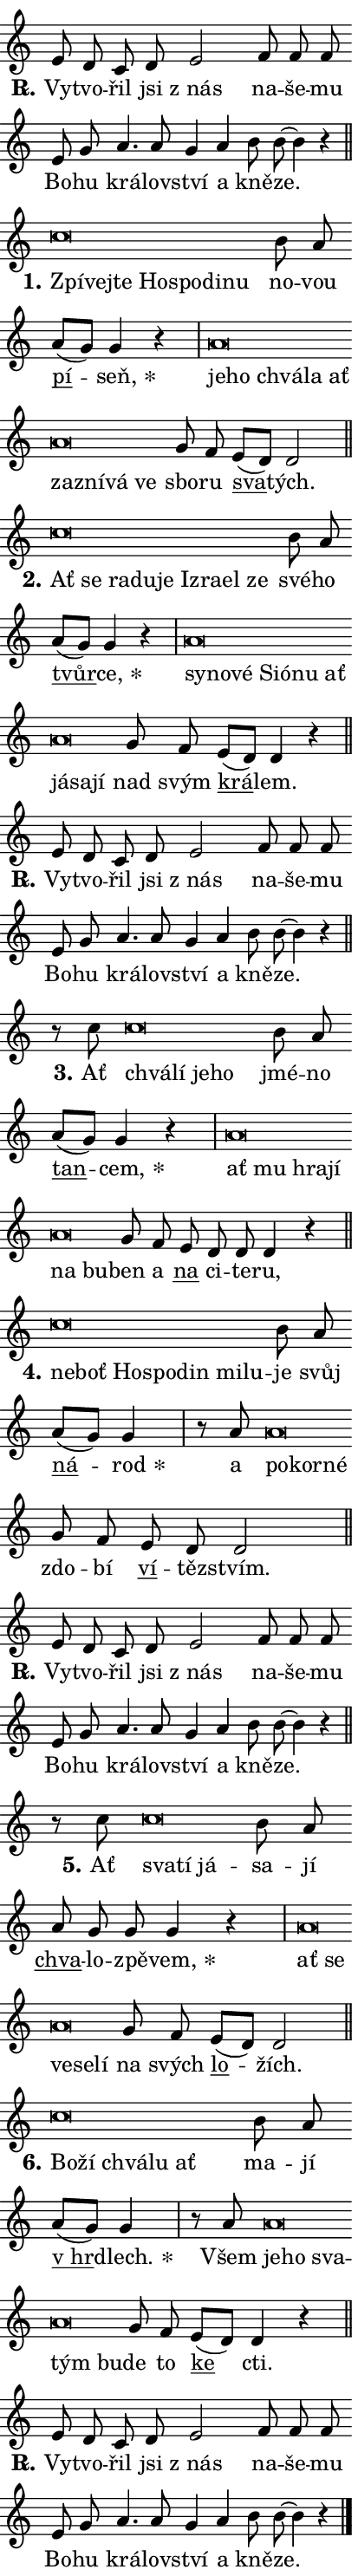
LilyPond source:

\version "2.24.0"
\header { tagline = "" }
\paper {
  indent = 0\cm
  top-margin = 0\cm
  right-margin = 0.13\cm % to fit lyric hyphens
  bottom-margin = 0\cm
  left-margin = 0\cm
  paper-width = 7\cm
  page-breaking = #ly:one-page-breaking
  system-system-spacing.basic-distance = #11
  score-system-spacing.basic-distance = #11
  ragged-last = ##f
}


%% Author: Thomas Morley
%% https://lists.gnu.org/archive/html/lilypond-user/2020-05/msg00002.html
#(define (line-position grob)
"Returns position of @var[grob} in current system:
   @code{'start}, if at first time-step
   @code{'end}, if at last time-step
   @code{'middle} otherwise
"
  (let* ((col (ly:item-get-column grob))
         (ln (ly:grob-object col 'left-neighbor))
         (rn (ly:grob-object col 'right-neighbor))
         (col-to-check-left (if (ly:grob? ln) ln col))
         (col-to-check-right (if (ly:grob? rn) rn col))
         (break-dir-left
           (and
             (ly:grob-property col-to-check-left 'non-musical #f)
             (ly:item-break-dir col-to-check-left)))
         (break-dir-right
           (and
             (ly:grob-property col-to-check-right 'non-musical #f)
             (ly:item-break-dir col-to-check-right))))
        (cond ((eqv? 1 break-dir-left) 'start)
              ((eqv? -1 break-dir-right) 'end)
              (else 'middle))))

#(define (tranparent-at-line-position vctor)
  (lambda (grob)
  "Relying on @code{line-position} select the relevant enry from @var{vctor}.
Used to determine transparency,"
    (case (line-position grob)
      ((end) (not (vector-ref vctor 0)))
      ((middle) (not (vector-ref vctor 1)))
      ((start) (not (vector-ref vctor 2))))))

noteHeadBreakVisibility =
#(define-music-function (break-visibility)(vector?)
"Makes @code{NoteHead}s transparent relying on @var{break-visibility}"
#{
  \override NoteHead.transparent =
    #(tranparent-at-line-position break-visibility)
#})

#(define delete-ledgers-for-transparent-note-heads
  (lambda (grob)
    "Reads whether a @code{NoteHead} is transparent.
If so this @code{NoteHead} is removed from @code{'note-heads} from
@var{grob}, which is supposed to be @code{LedgerLineSpanner}.
As a result ledgers are not printed for this @code{NoteHead}"
    (let* ((nhds-array (ly:grob-object grob 'note-heads))
           (nhds-list
             (if (ly:grob-array? nhds-array)
                 (ly:grob-array->list nhds-array)
                 '()))
           ;; Relies on the transparent-property being done before
           ;; Staff.LedgerLineSpanner.after-line-breaking is executed.
           ;; This is fragile ...
           (to-keep
             (remove
               (lambda (nhd)
                 (ly:grob-property nhd 'transparent #f))
               nhds-list)))
      ;; TODO find a better method to iterate over grob-arrays, similiar
      ;; to filter/remove etc for lists
      ;; For now rebuilt from scratch
      (set! (ly:grob-object grob 'note-heads)  '())
      (for-each
        (lambda (nhd)
          (ly:pointer-group-interface::add-grob grob 'note-heads nhd))
        to-keep))))

squashNotes = {
  \override NoteHead.X-extent = #'(-0.2 . 0.2)
  \override NoteHead.Y-extent = #'(-0.75 . 0)
  \override NoteHead.stencil =
    #(lambda (grob)
       (let ((pos (ly:grob-property grob 'staff-position)))
         (begin
           (if (< pos -7) (display "ERROR: Lower brevis then expected\n") (display ""))
           (if (<= pos -6) ly:text-interface::print ly:note-head::print))))
}
unSquashNotes = {
  \revert NoteHead.X-extent
  \revert NoteHead.Y-extent
  \revert NoteHead.stencil
}

hideNotes = \noteHeadBreakVisibility #begin-of-line-visible
unHideNotes = \noteHeadBreakVisibility #all-visible

% work-around for resetting accidentals
% https://lilypond.org/doc/v2.23/Documentation/notation/displaying-rhythms#unmetered-music
cadenzaMeasure = {
  \cadenzaOff
  \partial 1024 s1024
  \cadenzaOn
}

#(define-markup-command (accent layout props text) (markup?)
  "Underline accented syllable"
  (interpret-markup layout props
    #{\markup \override #'(offset . 4.3) \underline { #text }#}))

responsum = \markup \concat {
  "R" \hspace #-1.05 \path #0.1 #'((moveto 0 0.07) (lineto 0.9 0.8)) \hspace #0.05 "."
}

spaceSize = #0.6828661417322834 % exact space size for TeX Gyre Schola

\layout {
  \context {
    \Staff
    \remove "Time_signature_engraver"
    \override LedgerLineSpanner.after-line-breaking = #delete-ledgers-for-transparent-note-heads
  }
  \context {
    \Lyrics {
      \override LyricSpace.minimum-distance = \spaceSize
      \override LyricText.font-name = #"TeX Gyre Schola"
      \override LyricText.font-size = 1
      \override StanzaNumber.font-name = #"TeX Gyre Schola Bold"
      \override StanzaNumber.font-size = 1
    }
  }
  \context {
    \Score 
    \override NoteHead.text =
      #(lambda (grob) 
        (let ((pos (ly:grob-property grob 'staff-position)))
          #{\markup {
            \combine
              \halign #-0.55 \raise #(if (= pos -6) 0 0.5) \override #'(thickness . 2) \draw-line #'(3.2 . 0)
              \musicglyph "noteheads.sM1"
          }#}))
  }
}

% magnetic-lyrics.ily
%
%   written by
%     Jean Abou Samra <jean@abou-samra.fr>
%     Werner Lemberg <wl@gnu.org>
%
%   adapted by
%     Jiri Hon <jiri.hon@gmail.com>
%
% Version 2022-Apr-15

% https://www.mail-archive.com/lilypond-user@gnu.org/msg149350.html

#(define (Left_hyphen_pointer_engraver context)
   "Collect syllable-hyphen-syllable occurrences in lyrics and store
them in properties.  This engraver only looks to the left.  For
example, if the lyrics input is @code{foo -- bar}, it does the
following.

@itemize @bullet
@item
Set the @code{text} property of the @code{LyricHyphen} grob between
@q{foo} and @q{bar} to @code{foo}.

@item
Set the @code{left-hyphen} property of the @code{LyricText} grob with
text @q{foo} to the @code{LyricHyphen} grob between @q{foo} and
@q{bar}.
@end itemize

Use this auxiliary engraver in combination with the
@code{lyric-@/text::@/apply-@/magnetic-@/offset!} hook."
   (let ((hyphen #f)
         (text #f))
     (make-engraver
      (acknowledgers
       ((lyric-syllable-interface engraver grob source-engraver)
        (set! text grob)))
      (end-acknowledgers
       ((lyric-hyphen-interface engraver grob source-engraver)
        ;(when (not (grob::has-interface grob 'lyric-space-interface))
          (set! hyphen grob)));)
      ((stop-translation-timestep engraver)
       (when (and text hyphen)
         (ly:grob-set-object! text 'left-hyphen hyphen))
       (set! text #f)
       (set! hyphen #f)))))

#(define (lyric-text::apply-magnetic-offset! grob)
   "If the space between two syllables is less than the value in
property @code{LyricText@/.details@/.squash-threshold}, move the right
syllable to the left so that it gets concatenated with the left
syllable.

Use this function as a hook for
@code{LyricText@/.after-@/line-@/breaking} if the
@code{Left_@/hyphen_@/pointer_@/engraver} is active."
   (let ((hyphen (ly:grob-object grob 'left-hyphen #f)))
     (when hyphen
       (let ((left-text (ly:spanner-bound hyphen LEFT)))
         (when (grob::has-interface left-text 'lyric-syllable-interface)
           (let* ((common (ly:grob-common-refpoint grob left-text X))
                  (this-x-ext (ly:grob-extent grob common X))
                  (left-x-ext
                   (begin
                     ;; Trigger magnetism for left-text.
                     (ly:grob-property left-text 'after-line-breaking)
                     (ly:grob-extent left-text common X)))
                  ;; `delta` is the gap width between two syllables.
                  (delta (- (interval-start this-x-ext)
                            (interval-end left-x-ext)))
                  (details (ly:grob-property grob 'details))
                  (threshold (assoc-get 'squash-threshold details 0.2)))
             (when (< delta threshold)
               (let* (;; We have to manipulate the input text so that
                      ;; ligatures crossing syllable boundaries are not
                      ;; disabled.  For languages based on the Latin
                      ;; script this is essentially a beautification.
                      ;; However, for non-Western scripts it can be a
                      ;; necessity.
                      (lt (ly:grob-property left-text 'text))
                      (rt (ly:grob-property grob 'text))
                      (is-space (grob::has-interface hyphen 'lyric-space-interface))
                      (space (if is-space " " ""))
                      (extra-delta (if is-space spaceSize 0))
                      ;; Append new syllable.
                      (ltrt-space (if (and (string? lt) (string? rt))
                                (string-append lt space rt)
                                (make-concat-markup (list lt space rt))))
                      ;; Right-align `ltrt` to the right side.
                      (ltrt-space-markup (grob-interpret-markup
                               grob
                               (make-translate-markup
                                (cons (interval-length this-x-ext) 0)
                                (make-right-align-markup ltrt-space)))))
                 (begin
                   ;; Don't print `left-text`.
                   (ly:grob-set-property! left-text 'stencil #f)
                   ;; Set text and stencil (which holds all collected
                   ;; syllables so far) and shift it to the left.
                   (ly:grob-set-property! grob 'text ltrt-space)
                   (ly:grob-set-property! grob 'stencil ltrt-space-markup)
                   (ly:grob-translate-axis! grob (- (- delta extra-delta)) X))))))))))


#(define (lyric-hyphen::displace-bounds-first grob)
   ;; Make very sure this callback isn't triggered too early.
   (let ((left (ly:spanner-bound grob LEFT))
         (right (ly:spanner-bound grob RIGHT)))
     (ly:grob-property left 'after-line-breaking)
     (ly:grob-property right 'after-line-breaking)
     (ly:lyric-hyphen::print grob)))

squashThreshold = #0.4

\layout {
  \context {
    \Lyrics
    \consists #Left_hyphen_pointer_engraver
    \override LyricText.after-line-breaking =
      #lyric-text::apply-magnetic-offset!
    \override LyricHyphen.stencil = #lyric-hyphen::displace-bounds-first
    \override LyricText.details.squash-threshold = \squashThreshold
    \override LyricHyphen.minimum-distance = 0
    \override LyricHyphen.minimum-length = \squashThreshold
  }
}

squashText = \override LyricText.details.squash-threshold = 9999
unSquashText = \override LyricText.details.squash-threshold = \squashThreshold

leftText = \override LyricText.self-alignment-X = #LEFT
unLeftText = \revert LyricText.self-alignment-X

starOffset = #(lambda (grob) 
                (let ((x_offset (ly:self-alignment-interface::aligned-on-x-parent grob)))
                  (if (= x_offset 0) 0 (+ x_offset 1.2))))

star = #(define-music-function (syllable)(string?)
"Append star separator at the end of a syllable"
#{
  \once \override LyricText.X-offset = #starOffset
  \lyricmode { \markup {
    #syllable
    \override #'((font-name . "TeX Gyre Schola Bold")) \hspace #0.2 \lower #0.65 \larger "*"
  } }
#})

starAccent = #(define-music-function (syllable)(string?)
"Append star separator at the end of a syllable and make accent"
#{
  \once \override LyricText.X-offset = #starOffset
  \lyricmode { \markup {
    \accent #syllable
    \override #'((font-name . "TeX Gyre Schola Bold")) \hspace #0.2 \lower #0.65 \larger "*"
  } }
#})

breath = #(define-music-function (syllable)(string?)
"Append breathing indicator at the end of a syllable"
#{
  \lyricmode { \markup { #syllable "+" } }
#})

optionalBreath = #(define-music-function (syllable)(string?)
"Append optional breathing indicator at the end of a syllable"
#{
  \lyricmode { \markup { #syllable "(+)" } }
#})


\score {
    <<
        \new Voice = "melody" { \cadenzaOn \key c \major \relative { e'8 d c d e2 \bar "" f8 f f \bar "" e g \bar "" a4. a8 g4 \bar "" a b8 b~ b4 r \cadenzaMeasure \bar "||" \break } }
        \new Lyrics \lyricsto "melody" { \lyricmode { \set stanza = \responsum
Vy -- tvo -- řil jsi "z nás" na -- še -- mu Bo -- hu krá -- lov -- ství a kně -- ze. } }
    >>
    \layout {}
}

\score {
    <<
        \new Voice = "melody" { \cadenzaOn \key c \major \relative { \squashNotes c''\breve*1/16 \hideNotes \breve*1/16 \bar "" \breve*1/16 \bar "" \breve*1/16 \bar "" \breve*1/16 \bar "" \breve*1/16 \breve*1/16 \bar "" \unHideNotes \unSquashNotes b8 a \bar "" a[( g)] g4 r \cadenzaMeasure \bar "|" \squashNotes a\breve*1/16 \hideNotes \breve*1/16 \bar "" \breve*1/16 \bar "" \breve*1/16 \bar "" \breve*1/16 \bar "" \breve*1/16 \bar "" \breve*1/16 \bar "" \breve*1/16 \breve*1/16 \bar "" \unHideNotes \unSquashNotes g8 f \bar "" e[( d)] d2 \cadenzaMeasure \bar "||" \break } }
        \new Lyrics \lyricsto "melody" { \lyricmode { \set stanza = "1."
\leftText Zpí -- \squashText vej -- te Ho -- spo -- di -- nu \unLeftText \unSquashText no -- vou \markup \accent pí -- \star seň, \leftText je -- \squashText ho chvá -- la ať za -- zní -- vá ve \unLeftText \unSquashText sbo -- ru \markup \accent sva -- tých. } }
    >>
    \layout {}
}

\score {
    <<
        \new Voice = "melody" { \cadenzaOn \key c \major \relative { \squashNotes c''\breve*1/16 \hideNotes \breve*1/16 \bar "" \breve*1/16 \bar "" \breve*1/16 \bar "" \breve*1/16 \bar "" \breve*1/16 \bar "" \breve*1/16 \bar "" \breve*1/16 \breve*1/16 \bar "" \unHideNotes \unSquashNotes b8 a \bar "" a[( g)] g4 r \cadenzaMeasure \bar "|" \squashNotes a\breve*1/16 \hideNotes \breve*1/16 \bar "" \breve*1/16 \bar "" \breve*1/16 \bar "" \breve*1/16 \bar "" \breve*1/16 \bar "" \breve*1/16 \bar "" \breve*1/16 \bar "" \breve*1/16 \breve*1/16 \bar "" \unHideNotes \unSquashNotes g8 f \bar "" e[( d)] d4 r \cadenzaMeasure \bar "||" \break } }
        \new Lyrics \lyricsto "melody" { \lyricmode { \set stanza = "2."
\leftText Ať \squashText se ra -- du -- je Iz -- ra -- el ze \unLeftText \unSquashText své -- ho \markup \accent tvůr -- \star ce, \leftText sy -- \squashText no -- vé Si -- ó -- nu ať já -- sa -- jí \unLeftText \unSquashText nad svým \markup \accent krá -- lem. } }
    >>
    \layout {}
}

\score {
    <<
        \new Voice = "melody" { \cadenzaOn \key c \major \relative { e'8 d c d e2 \bar "" f8 f f \bar "" e g \bar "" a4. a8 g4 \bar "" a b8 b~ b4 r \cadenzaMeasure \bar "||" \break } }
        \new Lyrics \lyricsto "melody" { \lyricmode { \set stanza = \responsum
Vy -- tvo -- řil jsi "z nás" na -- še -- mu Bo -- hu krá -- lov -- ství a kně -- ze. } }
    >>
    \layout {}
}

\score {
    <<
        \new Voice = "melody" { \cadenzaOn \key c \major \relative { r8 c''8 \squashNotes c\breve*1/16 \hideNotes \breve*1/16 \bar "" \breve*1/16 \breve*1/16 \bar "" \unHideNotes \unSquashNotes b8 a \bar "" a[( g)] g4 r \cadenzaMeasure \bar "|" \squashNotes a\breve*1/16 \hideNotes \breve*1/16 \bar "" \breve*1/16 \bar "" \breve*1/16 \bar "" \breve*1/16 \breve*1/16 \bar "" \unHideNotes \unSquashNotes g8 f \bar "" e d d d4 r \cadenzaMeasure \bar "||" \break } }
        \new Lyrics \lyricsto "melody" { \lyricmode { \set stanza = "3."
Ať \leftText chvá -- \squashText lí je -- ho \unLeftText \unSquashText jmé -- no \markup \accent tan -- \star cem, \leftText ať \squashText mu hra -- jí na bu -- \unLeftText \unSquashText ben a \markup \accent na ci -- te -- ru, } }
    >>
    \layout {}
}

\score {
    <<
        \new Voice = "melody" { \cadenzaOn \key c \major \relative { \squashNotes c''\breve*1/16 \hideNotes \breve*1/16 \bar "" \breve*1/16 \bar "" \breve*1/16 \bar "" \breve*1/16 \bar "" \breve*1/16 \breve*1/16 \bar "" \unHideNotes \unSquashNotes b8 a \bar "" a[( g)] g4 \cadenzaMeasure \bar "|" r8 a8 \squashNotes a\breve*1/16 \hideNotes \breve*1/16 \breve*1/16 \bar "" \unHideNotes \unSquashNotes g8 f \bar "" e d d2 \cadenzaMeasure \bar "||" \break } }
        \new Lyrics \lyricsto "melody" { \lyricmode { \set stanza = "4."
\leftText ne -- \squashText boť Ho -- spo -- din mi -- lu -- \unLeftText \unSquashText je svůj \markup \accent ná -- \star rod a \leftText po -- \squashText kor -- né \unLeftText \unSquashText zdo -- bí \markup \accent ví -- těz -- stvím. } }
    >>
    \layout {}
}

\score {
    <<
        \new Voice = "melody" { \cadenzaOn \key c \major \relative { e'8 d c d e2 \bar "" f8 f f \bar "" e g \bar "" a4. a8 g4 \bar "" a b8 b~ b4 r \cadenzaMeasure \bar "||" \break } }
        \new Lyrics \lyricsto "melody" { \lyricmode { \set stanza = \responsum
Vy -- tvo -- řil jsi "z nás" na -- še -- mu Bo -- hu krá -- lov -- ství a kně -- ze. } }
    >>
    \layout {}
}

\score {
    <<
        \new Voice = "melody" { \cadenzaOn \key c \major \relative { r8 c''8 \squashNotes c\breve*1/16 \hideNotes \breve*1/16 \breve*1/16 \bar "" \unHideNotes \unSquashNotes b8 a \bar "" a g g g4 r \cadenzaMeasure \bar "|" \squashNotes a\breve*1/16 \hideNotes \breve*1/16 \bar "" \breve*1/16 \bar "" \breve*1/16 \breve*1/16 \bar "" \unHideNotes \unSquashNotes g8 f \bar "" e[( d)] d2 \cadenzaMeasure \bar "||" \break } }
        \new Lyrics \lyricsto "melody" { \lyricmode { \set stanza = "5."
Ať \leftText sva -- \squashText tí já -- \unLeftText \unSquashText sa -- jí \markup \accent chva -- lo -- zpě -- \star vem, \leftText ať \squashText se ve -- se -- lí \unLeftText \unSquashText na svých \markup \accent lo -- žích. } }
    >>
    \layout {}
}

\score {
    <<
        \new Voice = "melody" { \cadenzaOn \key c \major \relative { \squashNotes c''\breve*1/16 \hideNotes \breve*1/16 \bar "" \breve*1/16 \bar "" \breve*1/16 \breve*1/16 \bar "" \unHideNotes \unSquashNotes b8 a \bar "" a[( g)] g4 \cadenzaMeasure \bar "|" r8 a8 \squashNotes a\breve*1/16 \hideNotes \breve*1/16 \bar "" \breve*1/16 \bar "" \breve*1/16 \breve*1/16 \bar "" \unHideNotes \unSquashNotes g8 f \bar "" e[( d)] d4 r \cadenzaMeasure \bar "||" \break } }
        \new Lyrics \lyricsto "melody" { \lyricmode { \set stanza = "6."
\leftText Bo -- \squashText ží chvá -- lu ať \unLeftText \unSquashText ma -- jí \markup \accent "v hr" -- \star dlech. Všem \leftText je -- \squashText ho sva -- tým bu -- \unLeftText \unSquashText de to \markup \accent ke cti. } }
    >>
    \layout {}
}

\score {
    <<
        \new Voice = "melody" { \cadenzaOn \key c \major \relative { e'8 d c d e2 \bar "" f8 f f \bar "" e g \bar "" a4. a8 g4 \bar "" a b8 b~ b4 r \cadenzaMeasure \bar "||" \break } \bar "|." }
        \new Lyrics \lyricsto "melody" { \lyricmode { \set stanza = \responsum
Vy -- tvo -- řil jsi "z nás" na -- še -- mu Bo -- hu krá -- lov -- ství a kně -- ze. } }
    >>
    \layout {}
}
